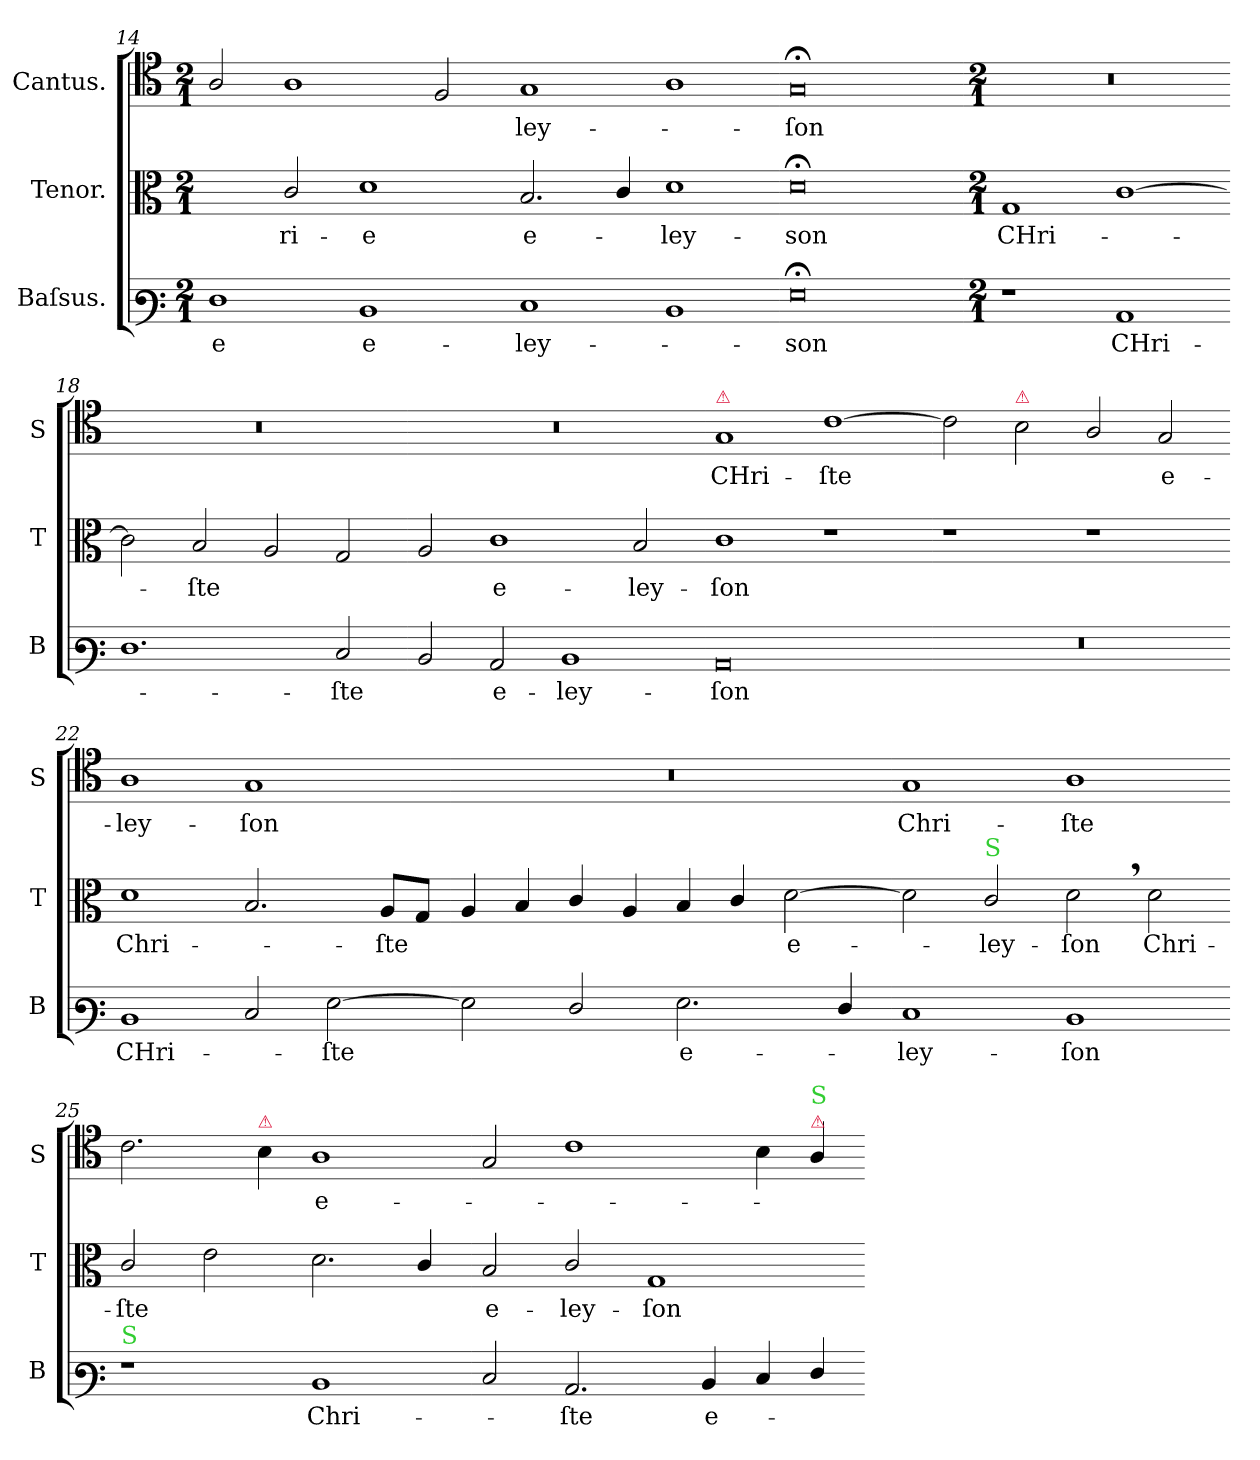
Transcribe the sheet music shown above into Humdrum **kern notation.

**kern	**text	**kern	**text	**kern	**text
*part3	*part3	*part2	*part2	*part1	*part1
*staff3	*staff3	*staff2	*staff2	*staff1	*staff1
*I"Baſsus.	*	*I"Tenor.	*	*I"Cantus.	*
*I'B	*	*I'T	*	*I'S	*
*clefF3	*	*clefC3	*	*clefC4	*
*k[]	*	*k[]	*	*k[]	*
*M2/1	*	*M2/1	*	*M2/1	*
=14	=14	=14	=14	=14	=14
!	!LO:LY:i	!	!	!	!
1F	-e	2ryy	.	2A/	.
!	!	!	!LO:LY:i	!	!
.	.	2c/	-ri-	1A	.
!	!LO:LY:i	!	!LO:LY:i	!	!
1D	e-	1d	-e	.	.
.	.	.	.	2F/	.
=15-	=15-	=15-	=15-	=15-	=15-
!	!LO:LY:i	!	!LO:LY:i	!	!LO:LY:i
1E	-ley-	2.B/	e-	1G	-ley-
.	.	4c/	.	.	.
!	!	!	!LO:LY:i	!	!
1D	.	1d	-ley-	1A	.
=16-	=16-	=16-	=16-	=16-	=16-
!	!LO:LY:i	!	!LO:LY:i	!	!LO:LY:i
0G;<;	-son	0d;<;	-son	0G;<;	-ſon
=17-	=17-	=17-	=17-	=17-	=17-
*M2/1	*	*M2/1	*	*M2/1	*
1r	.	1G	CHri-	0r	.
1C	CHri-	[1c	.	.	.
=18-	=18-	=18-	=18-	=18-	=18-
1.F	.	2c]	.	0r	.
.	.	2B/	-ſte	.	.
.	.	2A/	.	.	.
2E/	-ſte	2G/	.	.	.
=19-	=19-	=19-	=19-	=19-	=19-
2D/	.	2A/	.	0r	.
2C/	e-	1c	e-	.	.
1D	-ley-	.	.	.	.
.	.	2B/	-ley-	.	.
=20-	=20-	=20-	=20-	=20-	=20-
!	!	!	!	!LO:TX:a:color=crimson:t=⚠	!
0C	-ſon	1c	-ſon	1G	CHri-
.	.	1r	.	[1c	-ſte
=21-	=21-	=21-	=21-	=21-	=21-
0r	.	1r	.	2c]	.
!	!	!	!	!LO:TX:a:color=crimson:t=⚠	!
.	.	.	.	2B\	.
.	.	1r	.	2A/	.
.	.	.	.	2G/	e-
=22-	=22-	=22-	=22-	=22-	=22-
!	!LO:LY:i	!	!	!	!
1D	CHri-	1d	Chri-	1A	-ley-
2E/	.	2.B/	.	1G	-ſon
!	!LO:LY:i	!	!	!	!
[2G\	-ſte	.	.	.	.
.	.	8A/L	-ſte	.	.
.	.	8G/J	.	.	.
=23-	=23-	=23-	=23-	=23-	=23-
2G\]	.	4A/	.	0r	.
.	.	4B/	.	.	.
2F/	.	4c/	.	.	.
.	.	4A/	.	.	.
!	!LO:LY:i	!	!	!	!
2.G\	e-	4B/	.	.	.
.	.	4c/	.	.	.
.	.	[2d\	e-	.	.
4F/	.	.	.	.	.
=24-	=24-	=24-	=24-	=24-	=24-
!	!LO:LY:i	!	!	!	!
1E	-ley-	2d\]	.	1G	Chri-
!	!	!LO:TX:a:color=limegreen:t=S	!	!	!
.	.	2c/	-ley-	.	.
!	!LO:LY:i	!	!	!	!
1D	-ſon	2d,<\	-ſon	1A	-ſte
!	!	!	!LO:LY:i	!	!
.	.	2d\	Chri-	.	.
=25-	=25-	=25-	=25-	=25-	=25-
!LO:TX:a:color=limegreen:t=S	!	!	!	!	!
!	!	!	!LO:LY:i	!	!
1r	.	2c/	-ſte	2.c\	.
.	.	2e\	.	.	.
!	!	!	!	!LO:TX:a:color=crimson:t=⚠	!
.	.	.	.	4B\	.
1D	Chri-	2.d\	.	1A	e-
.	.	4c/	.	.	.
=26-	=26-	=26-	=26-	=26-	=26-
!	!	!	!LO:LY:i	!	!
2E/	.	2B/	e-	2G/	.
!	!	!	!LO:LY:i	!	!
2.C/	-ſte	2c/	-ley-	1c	.
!	!	!	!LO:LY:i	!	!
.	.	1G	-ſon	.	.
4D/	e-	.	.	.	.
4E/	.	.	.	4B\	.
!	!	!	!	!LO:TX:a:color=crimson:t=⚠	!
!	!	!	!	!LO:TX:a:color=limegreen:t=S	!
4F/	.	.	.	4A/	.
=-	=-	=-	=-	=-	=-
*-	*-	*-	*-	*-	*-
